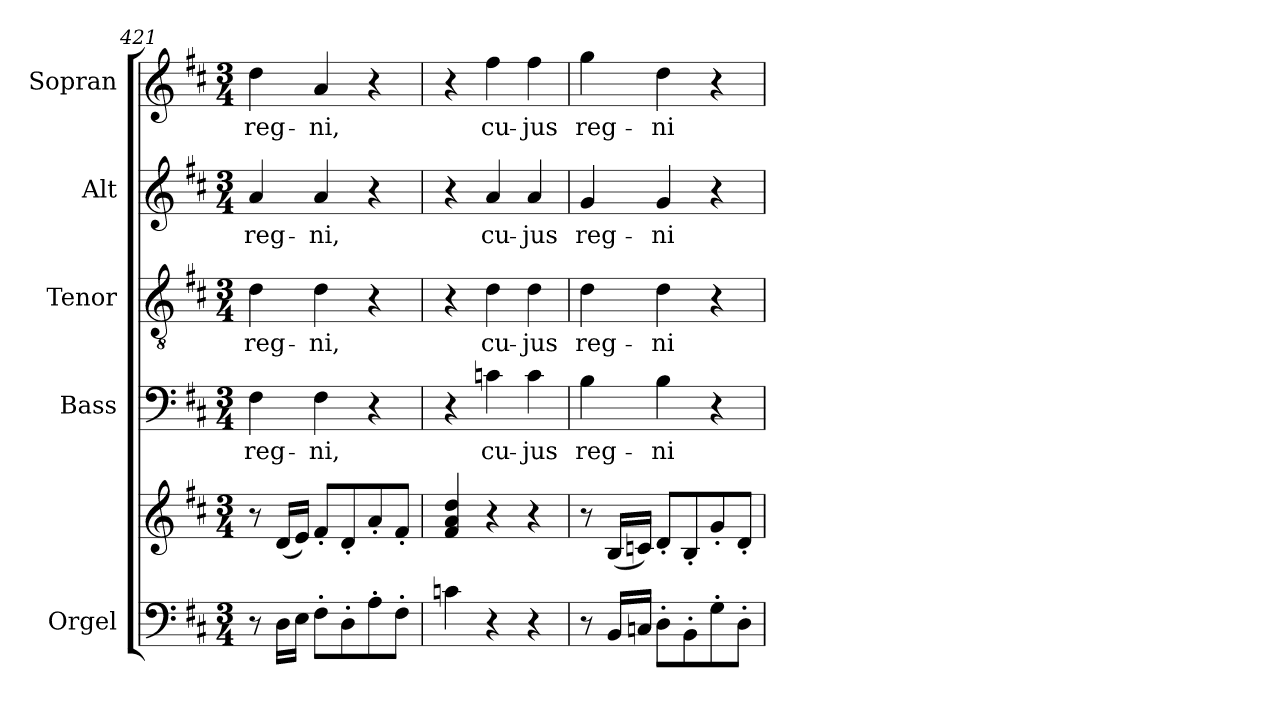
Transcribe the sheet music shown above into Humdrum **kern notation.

**kern	**kern	**kern	**text	**kern	**text	**kern	**text	**kern	**text
*part5	*part5	*part4	*part4	*part3	*part3	*part2	*part2	*part1	*part1
*staff6	*staff5	*staff4	*staff4	*staff3	*staff3	*staff2	*staff2	*staff1	*staff1
*I"Orgel	*	*I"Bass	*	*I"Tenor	*	*I"Alt	*	*I"Sopran	*
*I'Org.	*	*I'B	*	*I'T	*	*I'A	*	*I'S	*
*clefF4	*clefG2	*clefF4	*	*clefGv2	*	*clefG2	*	*clefG2	*
*k[f#c#]	*k[f#c#]	*k[f#c#]	*	*k[f#c#]	*	*k[f#c#]	*	*k[f#c#]	*
*D:	*D:	*D:	*	*D:	*	*D:	*	*D:	*
*M3/4	*M3/4	*M3/4	*	*M3/4	*	*M3/4	*	*M3/4	*
=421	=421	=421	=421	=421	=421	=421	=421	=421	=421
!	!	!	!LO:LY:b	!	!LO:LY:b	!	!LO:LY:b	!	!LO:LY:b
8r	8r	4F#\	reg-	4d\	reg-	4a/	reg-	4dd\	reg-
16D\LL	(<16d/LL	.	.	.	.	.	.	.	.
16E\JJ	16e/JJ)	.	.	.	.	.	.	.	.
!	!	!	!LO:LY:b	!	!LO:LY:b	!	!LO:LY:b	!	!LO:LY:b
8F#'>\L	8f#'</L	4F#\	-ni,	4d\	-ni,	4a/	-ni,	4a/	-ni,
8D'>\	8d'</	.	.	.	.	.	.	.	.
8A'>\	8a'</	4r	.	4r	.	4r	.	4r	.
8F#'>\J	8f#'</J	.	.	.	.	.	.	.	.
=422	=422	=422	=422	=422	=422	=422	=422	=422	=422
4cn\	4f#/ 4a/ 4dd/	4r	.	4r	.	4r	.	4r	.
!	!	!	!LO:LY:b	!	!LO:LY:b	!	!LO:LY:b	!	!LO:LY:b
4r	4r	4cn\	cu-	4d\	cu-	4a/	cu-	4ff#\	cu-
!	!	!	!LO:LY:b	!	!LO:LY:b	!	!LO:LY:b	!	!LO:LY:b
4r	4r	4c\	-jus	4d\	-jus	4a/	-jus	4ff#\	-jus
=423	=423	=423	=423	=423	=423	=423	=423	=423	=423
!	!	!	!LO:LY:b	!	!LO:LY:b	!	!LO:LY:b	!	!LO:LY:b
8r	8r	4B\	reg-	4d\	reg-	4g/	reg-	4gg\	reg-
16BB/LL	(<16B/LL	.	.	.	.	.	.	.	.
16Cn/JJ	16cn/JJ)	.	.	.	.	.	.	.	.
!	!	!	!LO:LY:b	!	!LO:LY:b	!	!LO:LY:b	!	!LO:LY:b
8D'>\L	8d'</L	4B\	-ni	4d\	-ni	4g/	-ni	4dd\	-ni
8BB'>\	8B'</	.	.	.	.	.	.	.	.
8G'>\	8g'</	4r	.	4r	.	4r	.	4r	.
8D'>\J	8d'</J	.	.	.	.	.	.	.	.
=	=	=	=	=	=	=	=	=	=
*-	*-	*-	*-	*-	*-	*-	*-	*-	*-
